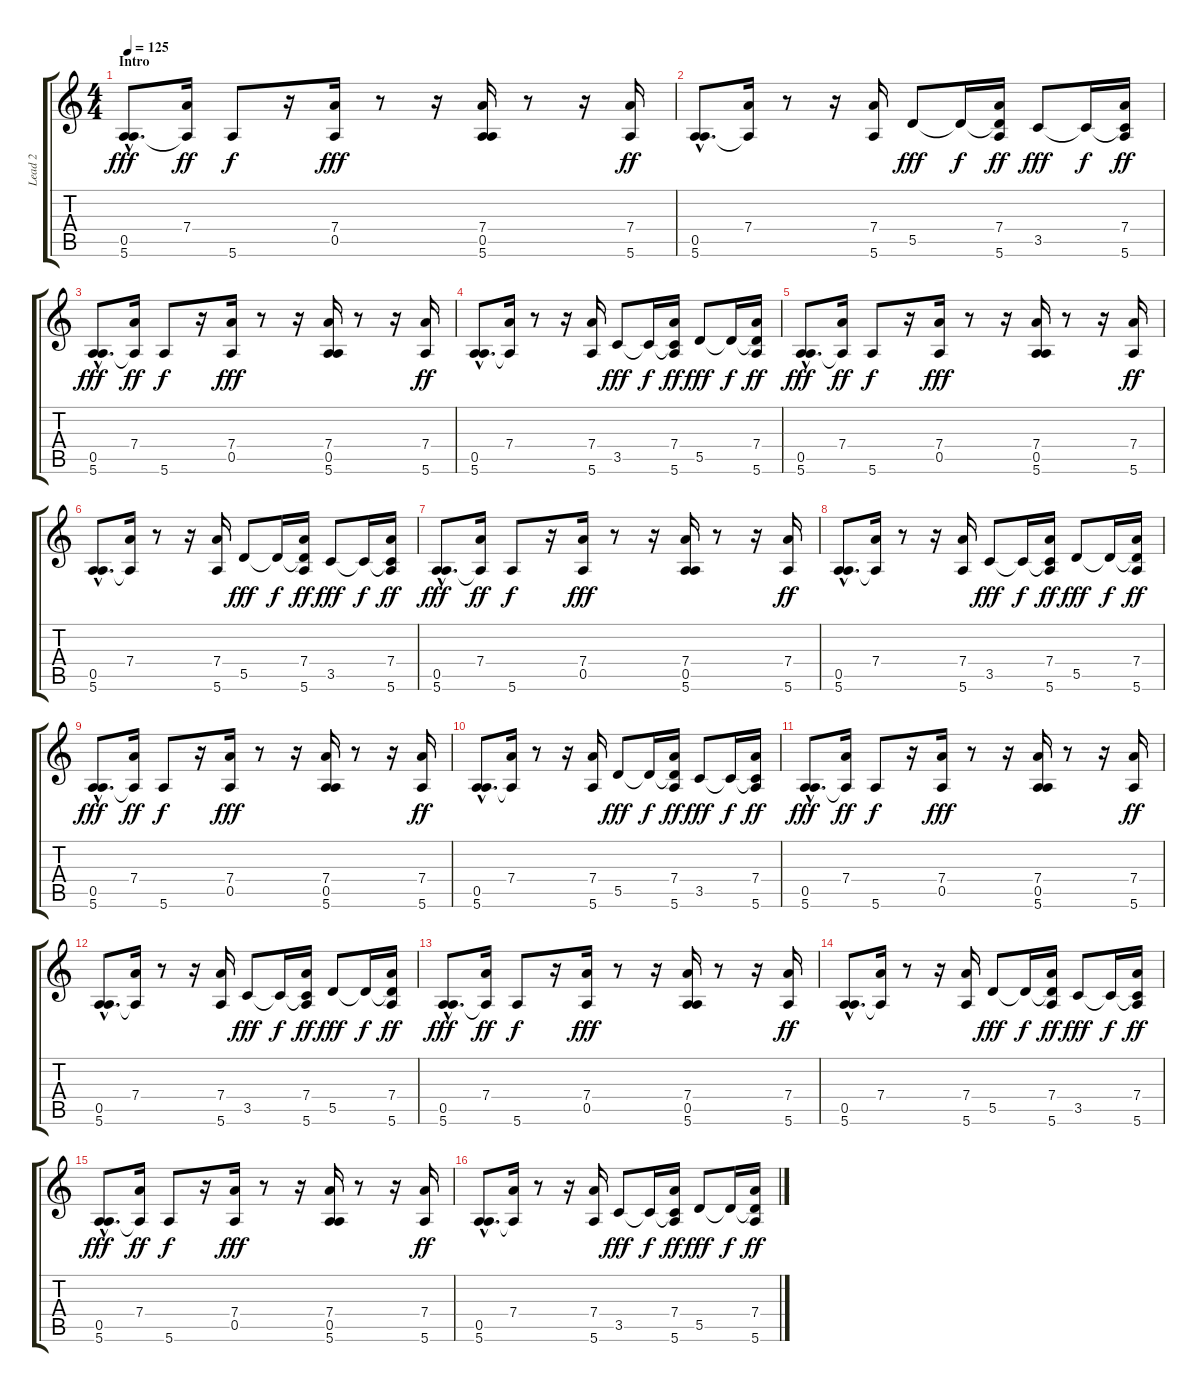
\track ("Lead 2" "Lead 2") {instrument overdrivenguitar}
\staff {score tabs}
\tuning (E4 B3 G3 D3 A2 E2) {hide}
\ts (4 4)
\section ("" "Intro                                                                                               ")
\tempo 125
\clef g2
\ks c
(0.5{hac} 5.6{hac}).8{d dy fff instrument overdrivenguitar} (7.4 0.5{t}).16{dy ff} 5.6.8{dy f} r.16 (7.4 0.5).16{dy fff} r.8 r.16 (7.4 0.5 5.6).16 r.8 r.16 (7.4 5.6).16{dy ff} |
(0.5{hac} 5.6{hac}).8{d} (7.4 0.5{t}).16 r.8 r.16 (7.4 5.6).16 5.5.8{dy fff} 5.5{t}.16{dy f} (7.4 5.5{t} 5.6).16{dy ff} 3.5.8{dy fff} 3.5{t}.16{dy f} (7.4 3.5{t} 5.6).16{dy ff} |
(0.5{hac} 5.6{hac}).8{d dy fff} (7.4 0.5{t}).16{dy ff} 5.6.8{dy f} r.16 (7.4 0.5).16{dy fff} r.8 r.16 (7.4 0.5 5.6).16 r.8 r.16 (7.4 5.6).16{dy ff} |
(0.5{hac} 5.6{hac}).8{d} (7.4 0.5{t}).16 r.8 r.16 (7.4 5.6).16 3.5.8{dy fff} 3.5{t}.16{dy f} (7.4 3.5{t} 5.6).16{dy ff} 5.5.8{dy fff} 5.5{t}.16{dy f} (7.4 5.5{t} 5.6).16{dy ff} |
(0.5{hac} 5.6{hac}).8{d dy fff} (7.4 0.5{t}).16{dy ff} 5.6.8{dy f} r.16 (7.4 0.5).16{dy fff} r.8 r.16 (7.4 0.5 5.6).16 r.8 r.16 (7.4 5.6).16{dy ff} |
(0.5{hac} 5.6{hac}).8{d} (7.4 0.5{t}).16 r.8 r.16 (7.4 5.6).16 5.5.8{dy fff} 5.5{t}.16{dy f} (7.4 5.5{t} 5.6).16{dy ff} 3.5.8{dy fff} 3.5{t}.16{dy f} (7.4 3.5{t} 5.6).16{dy ff} |
(0.5{hac} 5.6{hac}).8{d dy fff} (7.4 0.5{t}).16{dy ff} 5.6.8{dy f} r.16 (7.4 0.5).16{dy fff} r.8 r.16 (7.4 0.5 5.6).16 r.8 r.16 (7.4 5.6).16{dy ff} |
(0.5{hac} 5.6{hac}).8{d} (7.4 0.5{t}).16 r.8 r.16 (7.4 5.6).16 3.5.8{dy fff} 3.5{t}.16{dy f} (7.4 3.5{t} 5.6).16{dy ff} 5.5.8{dy fff} 5.5{t}.16{dy f} (7.4 5.5{t} 5.6).16{dy ff} |
(0.5{hac} 5.6{hac}).8{d dy fff} (7.4 0.5{t}).16{dy ff} 5.6.8{dy f} r.16 (7.4 0.5).16{dy fff} r.8 r.16 (7.4 0.5 5.6).16 r.8 r.16 (7.4 5.6).16{dy ff} |
(0.5{hac} 5.6{hac}).8{d} (7.4 0.5{t}).16 r.8 r.16 (7.4 5.6).16 5.5.8{dy fff} 5.5{t}.16{dy f} (7.4 5.5{t} 5.6).16{dy ff} 3.5.8{dy fff} 3.5{t}.16{dy f} (7.4 3.5{t} 5.6).16{dy ff} |
(0.5{hac} 5.6{hac}).8{d dy fff} (7.4 0.5{t}).16{dy ff} 5.6.8{dy f} r.16 (7.4 0.5).16{dy fff} r.8 r.16 (7.4 0.5 5.6).16 r.8 r.16 (7.4 5.6).16{dy ff} |
(0.5{hac} 5.6{hac}).8{d} (7.4 0.5{t}).16 r.8 r.16 (7.4 5.6).16 3.5.8{dy fff} 3.5{t}.16{dy f} (7.4 3.5{t} 5.6).16{dy ff} 5.5.8{dy fff} 5.5{t}.16{dy f} (7.4 5.5{t} 5.6).16{dy ff} |
(0.5{hac} 5.6{hac}).8{d dy fff} (7.4 0.5{t}).16{dy ff} 5.6.8{dy f} r.16 (7.4 0.5).16{dy fff} r.8 r.16 (7.4 0.5 5.6).16 r.8 r.16 (7.4 5.6).16{dy ff} |
(0.5{hac} 5.6{hac}).8{d} (7.4 0.5{t}).16 r.8 r.16 (7.4 5.6).16 5.5.8{dy fff} 5.5{t}.16{dy f} (7.4 5.5{t} 5.6).16{dy ff} 3.5.8{dy fff} 3.5{t}.16{dy f} (7.4 3.5{t} 5.6).16{dy ff} |
(0.5{hac} 5.6{hac}).8{d dy fff} (7.4 0.5{t}).16{dy ff} 5.6.8{dy f} r.16 (7.4 0.5).16{dy fff} r.8 r.16 (7.4 0.5 5.6).16 r.8 r.16 (7.4 5.6).16{dy ff} |
(0.5{hac} 5.6{hac}).8{d} (7.4 0.5{t}).16 r.8 r.16 (7.4 5.6).16 3.5.8{dy fff} 3.5{t}.16{dy f} (7.4 3.5{t} 5.6).16{dy ff} 5.5.8{dy fff} 5.5{t}.16{dy f} (7.4 5.5{t} 5.6).16{dy ff}
